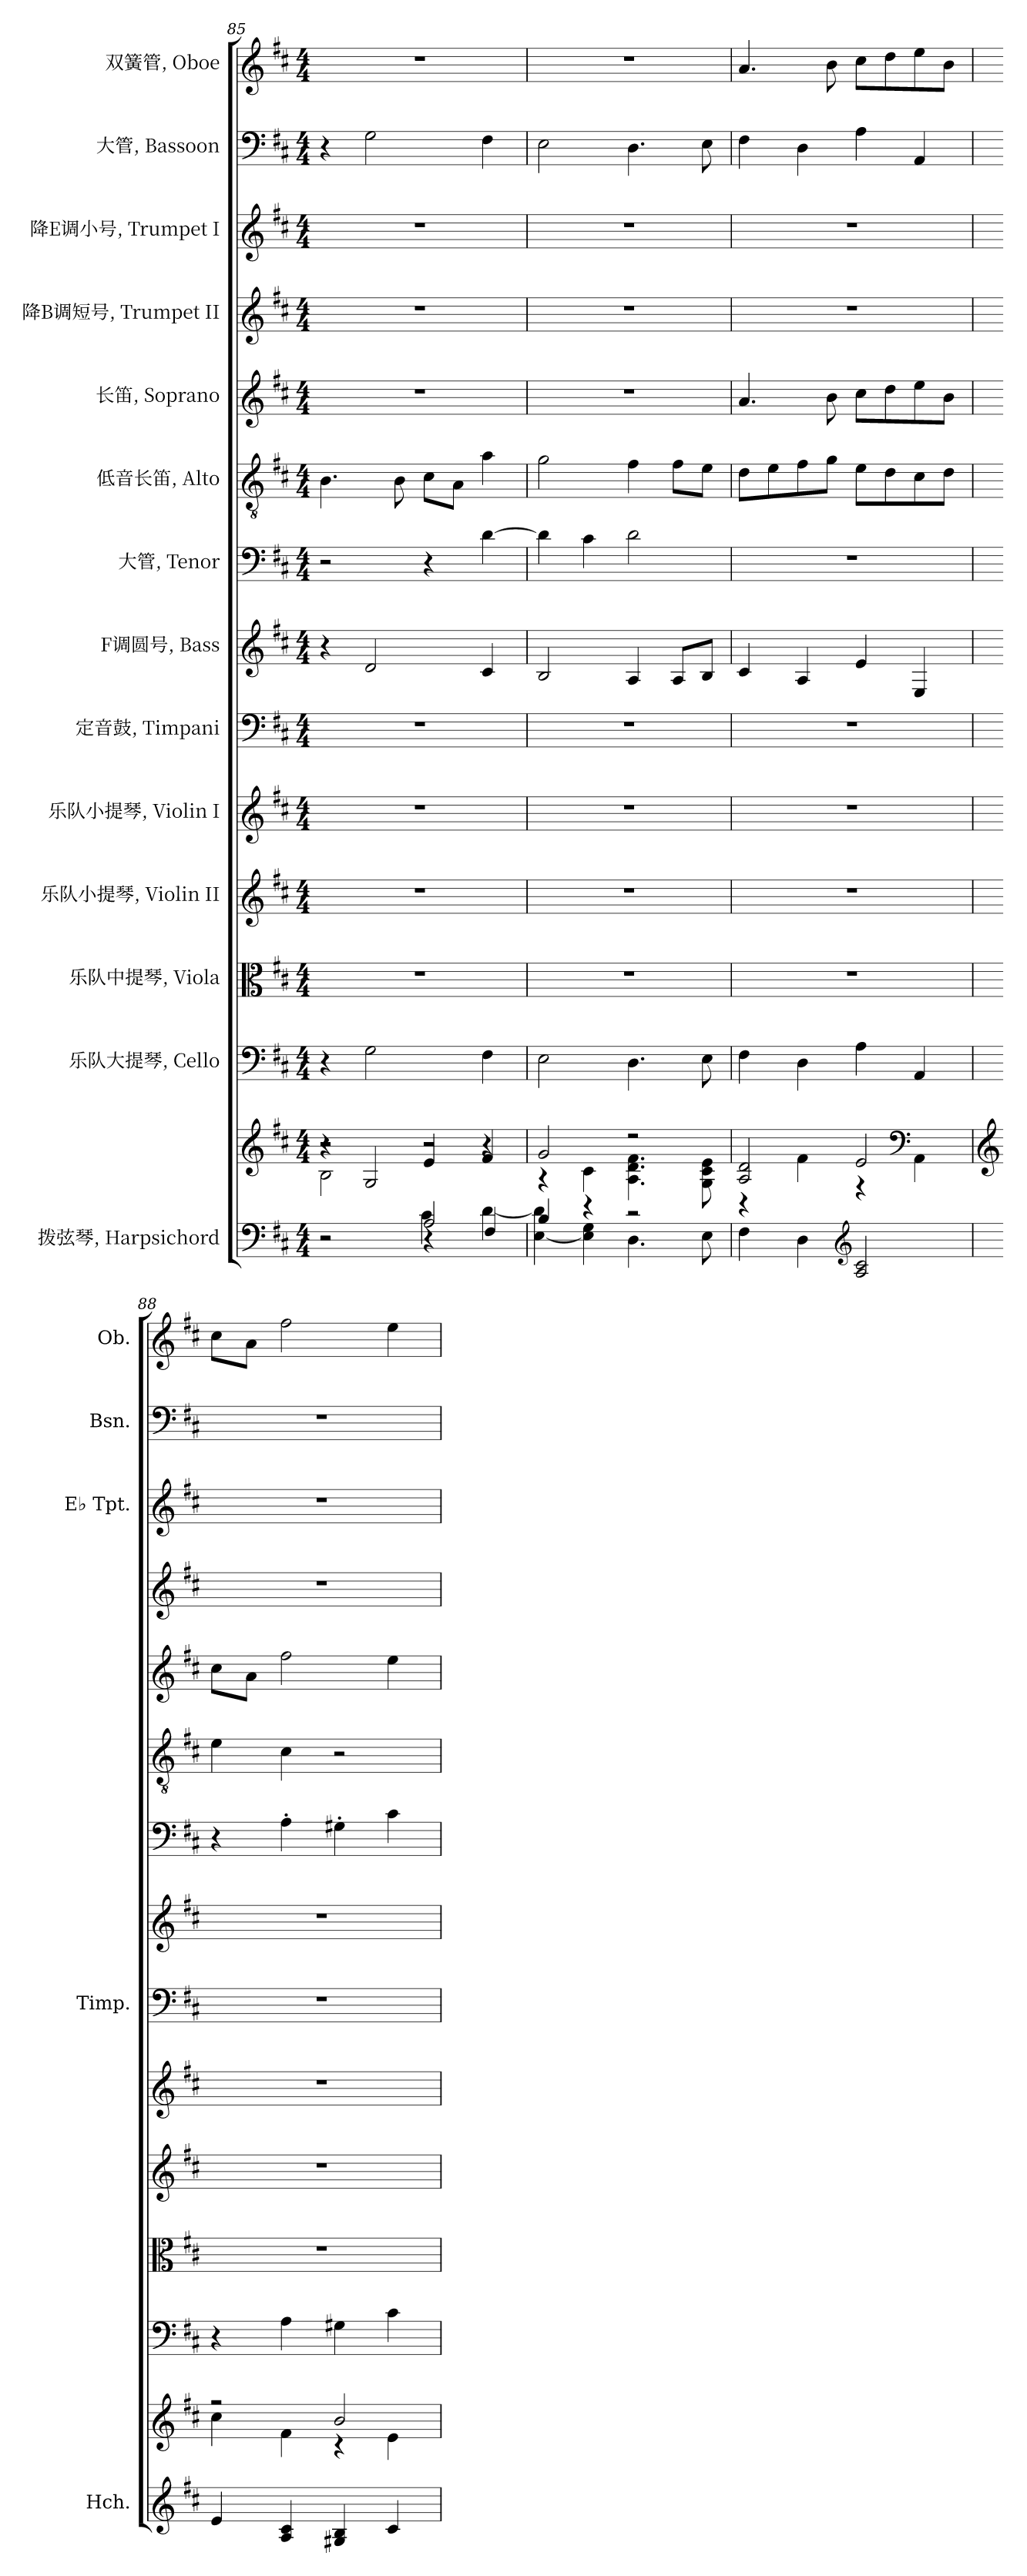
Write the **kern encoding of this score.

**kern	**kern	**kern	**kern	**kern	**kern	**kern	**kern	**kern	**kern	**kern	**kern	**kern	**kern	**kern
*part14	*part14	*part13	*part12	*part11	*part10	*part9	*part8	*part7	*part6	*part5	*part4	*part3	*part2	*part1
*staff15	*staff14	*staff13	*staff12	*staff11	*staff10	*staff9	*staff8	*staff7	*staff6	*staff5	*staff4	*staff3	*staff2	*staff1
*I"拨弦琴, Harpsichord	*	*I"乐队大提琴, Cello	*I"乐队中提琴, Viola	*I"乐队小提琴, Violin II	*I"乐队小提琴, Violin I	*I"定音鼓, Timpani	*I"F调圆号, Bass	*I"大管, Tenor	*I"低音长笛, Alto	*I"长笛, Soprano	*I"降B调短号, Trumpet II	*I"降E调小号, Trumpet I	*I"大管, Bassoon	*I"双簧管, Oboe
*I'Hch.	*	*	*	*	*	*I'Timp.	*	*	*	*	*	*I'E♭ Tpt.	*I'Bsn.	*I'Ob.
*clefF4	*clefG2	*clefF4	*clefC3	*clefG2	*clefG2	*clefF4	*clefG2	*clefF4	*clefGv2	*clefG2	*clefG2	*clefG2	*clefF4	*clefG2
*	*	*	*	*	*	*	*ITrd4c7	*	*	*	*ITrd1c2	*ITrd-2c-3	*	*
*k[f#c#]	*k[f#c#]	*k[f#c#]	*k[f#c#]	*k[f#c#]	*k[f#c#]	*k[f#c#]	*k[f#]	*k[f#c#]	*k[f#c#]	*k[f#c#]	*k[]	*k[b-]	*k[f#c#]	*k[f#c#]
*M4/4	*M4/4	*M4/4	*M4/4	*M4/4	*M4/4	*M4/4	*M4/4	*M4/4	*M4/4	*M4/4	*M4/4	*M4/4	*M4/4	*M4/4
=85	=85	=85	=85	=85	=85	=85	=85	=85	=85	=85	=85	=85	=85	=85
*^	*^	*	*	*	*	*	*	*	*	*	*	*	*	*
*	*^	*	*^	*	*	*	*	*	*	*	*	*	*	*	*	*
2r	2r	2r	2r	2B\	4r	4r	1r	1r	1r	1r	4r	2r	4.B\	1r	1r	1r	4r	1r
.	.	.	.	.	2G/	2G\	.	.	.	.	2G/	.	.	.	.	.	2G\	.
.	.	.	.	.	.	.	.	.	.	.	.	.	8B\	.	.	.	.	.
2A/	4c#\	4r	4e/	2r	.	.	.	.	.	.	.	4r	8c#\L	.	.	.	.	.
.	.	.	.	.	.	.	.	.	.	.	.	.	8A\J	.	.	.	.	.
.	[4d\	4F#/	4f#/	.	4r	4F#\	.	.	.	.	4F#/	[4d\	4a\	.	.	.	4F#\	.
*	*v	*v	*	*	*	*	*	*	*	*	*	*	*	*	*	*	*	*
*	*	*	*v	*v	*	*	*	*	*	*	*	*	*	*	*	*	*
!!LO:PB:g=z
=86	=86	=86	=86	=86	=86	=86	=86	=86	=86	=86	=86	=86	=86	=86	=86	=86
4B/	[4E\ 4d\]	2g/	4r	2E\	1r	1r	1r	1r	2E/	4d\]	2g\	1r	1r	1r	2E\	1r
4r	4E\] 4G\	.	4c#\	.	.	.	.	.	.	4c#\	.	.	.	.	.	.
2r	4.D\	2r	4.A\ 4.d\ 4.f#\	4.D\	.	.	.	.	4D/	2d\	4f#\	.	.	.	4.D\	.
.	.	.	.	.	.	.	.	.	8D/L	.	8f#\L	.	.	.	.	.
.	8E\	.	8G\ 8c#\ 8e\	8E\	.	.	.	.	8E/J	.	8e\J	.	.	.	8E\	.
*v	*v	*	*	*	*	*	*	*	*	*	*	*	*	*	*	*
=87	=87	=87	=87	=87	=87	=87	=87	=87	=87	=87	=87	=87	=87	=87	=87
4F#\	2A/ 2d/	4r	4F#\	1r	1r	1r	1r	4F#/	1r	8d\L	4.a/	1r	1r	4F#\	4.a/
.	.	.	.	.	.	.	.	.	.	8e\	.	.	.	.	.
4D\	.	4f#\	4D\	.	.	.	.	4D/	.	8f#\	.	.	.	4D\	.
.	.	.	.	.	.	.	.	.	.	8g\J	8b\	.	.	.	8b\
*clefG2	*	*	*	*	*	*	*	*	*	*	*	*	*	*	*
2A/ 2c#/	2e/	4r	4A\	.	.	.	.	4A/	.	8e\L	8cc#\L	.	.	4A\	8cc#\L
.	.	.	.	.	.	.	.	.	.	8d\	8dd\	.	.	.	8dd\
*	*clefF4	*	*	*	*	*	*	*	*	*	*	*	*	*	*
.	.	4AA\	4AA/	.	.	.	.	4AA/	.	8c#\	8ee\	.	.	4AA/	8ee\
.	.	.	.	.	.	.	.	.	.	8d\J	8b\J	.	.	.	8b\J
=88	=88	=88	=88	=88	=88	=88	=88	=88	=88	=88	=88	=88	=88	=88	=88
*	*clefG2	*	*	*	*	*	*	*	*	*	*	*	*	*	*
4e/	2r	4cc#\	4r	1r	1r	1r	1r	1r	4r	4e\	8cc#\L	1r	1r	1r	8cc#\L
.	.	.	.	.	.	.	.	.	.	.	8a\J	.	.	.	8a\J
4A/ 4c#/	.	4f#\	4A\	.	.	.	.	.	4A'\	4c#\	2ff#\	.	.	.	2ff#\
4G#X/ 4B/	2b/	4r	4G#X\	.	.	.	.	.	4G#X'\	2r	.	.	.	.	.
4c#/	.	4e\	4c#\	.	.	.	.	.	4c#\	.	4ee\	.	.	.	4ee\
*	*v	*v	*	*	*	*	*	*	*	*	*	*	*	*	*
=	=	=	=	=	=	=	=	=	=	=	=	=	=	=
*-	*-	*-	*-	*-	*-	*-	*-	*-	*-	*-	*-	*-	*-	*-
